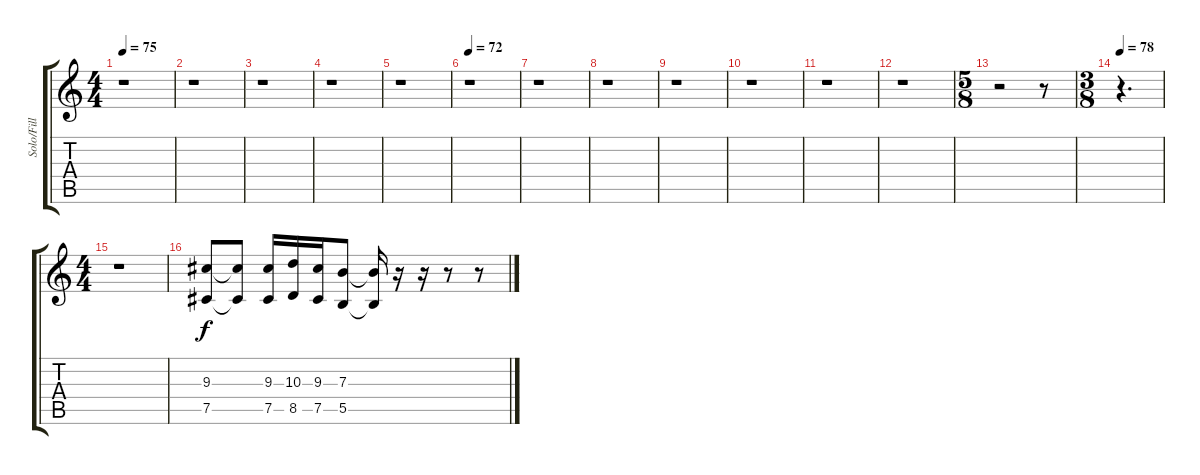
\track ("Solo/Fill Guitar" "Solo/Fill ") {instrument distortionguitar}
\staff {score tabs}
\tuning (Db4 Ab3 E3 B2 Gb2 B1) {hide}
\ts (4 4)
\tempo 75
\clef g2
\ks c
r.1{dy f} |
r.1 |
r.1 |
r.1 |
r.1 |
\tempo 72
r.1 |
r.1 |
r.1 |
r.1 |
r.1 |
r.1 |
r.1 |
\ts (5 8)
r.2 r.8 |
\ts (3 8)
\tempo 78
r.4{d} |
\ts (4 4)
r.1 |
(9.3 7.5).8 (9.3{t} 7.5{t}).8 (9.3 7.5).16 (10.3 8.5).16 (9.3 7.5).16 (7.3 5.5).8 (7.3{t} 5.5{t}).16 r.16 r.16 r.8 r.8
